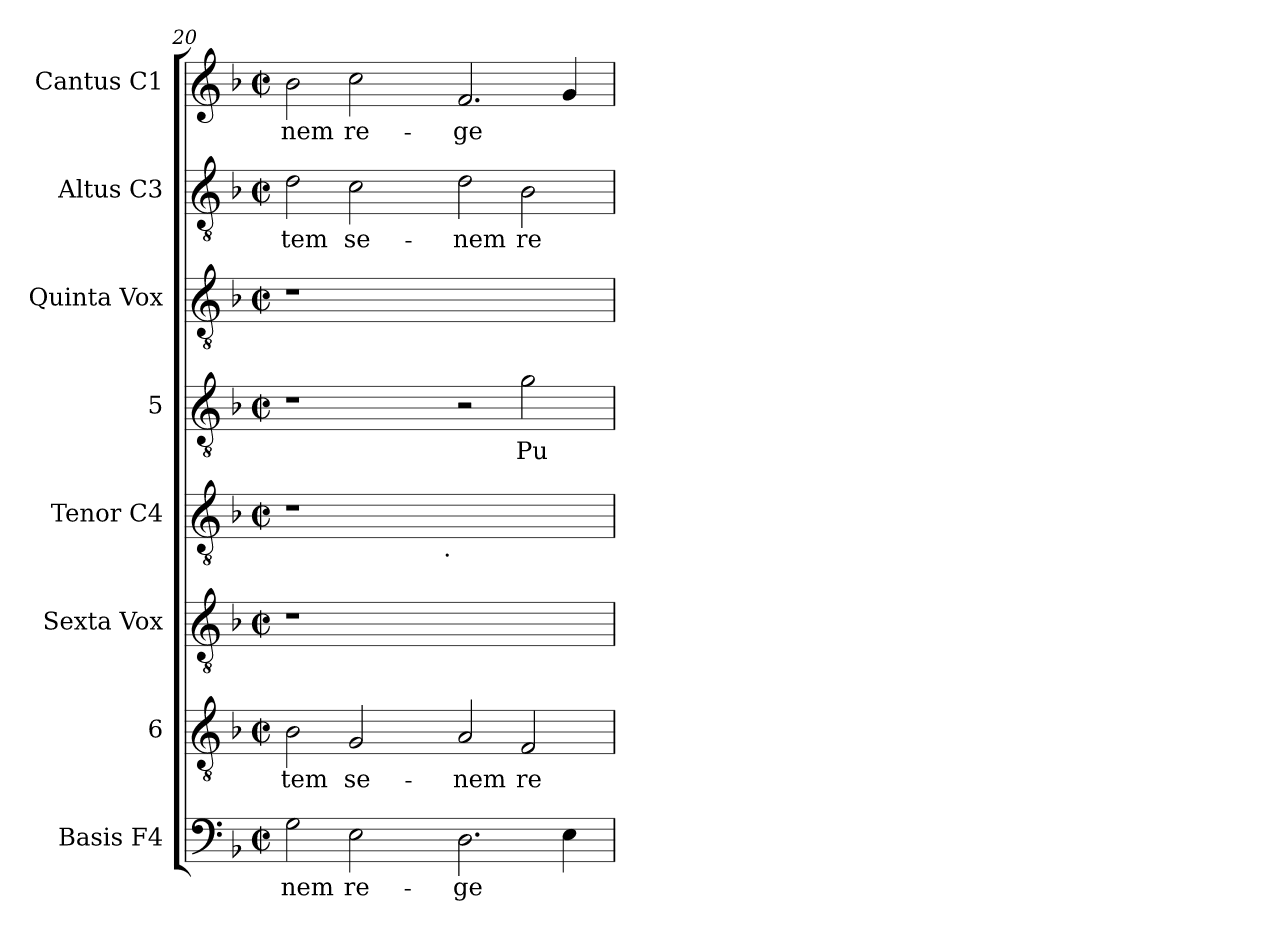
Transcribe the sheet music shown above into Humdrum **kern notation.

**kern	**text	**kern	**text	**kern	**kern	**kern	**text	**kern	**kern	**text	**kern	**text
*part8	*part8	*part7	*part7	*part6	*part5	*part4	*part4	*part3	*part2	*part2	*part1	*part1
*staff8	*staff8	*staff7	*staff7	*staff6	*staff5	*staff4	*staff4	*staff3	*staff2	*staff2	*staff1	*staff1
*I"Basis  F4	*	*I"6	*	*I"Sexta  Vox	*I"Tenor  C4	*I"5	*	*I"Quinta  Vox	*I"Altus  C3	*	*I"Cantus  C1	*
*I'B	*	*	*	*	*I'T	*	*	*	*I'A	*	*I'C	*
*clefF4	*	*clefGv2	*	*clefGv2	*clefGv2	*clefGv2	*	*clefGv2	*clefGv2	*	*clefG2	*
*k[b-]	*	*k[b-]	*	*k[b-]	*k[b-]	*k[b-]	*	*k[b-]	*k[b-]	*	*k[b-]	*
*F:	*	*F:	*	*F:	*F:	*F:	*	*F:	*F:	*	*F:	*
*M2/2	*	*M2/2	*	*M2/2	*M2/2	*M2/2	*	*M2/2	*M2/2	*	*M2/2	*
*met(c|)	*	*met(c|)	*	*met(c|)	*met(c|)	*met(c|)	*	*met(c|)	*met(c|)	*	*met(c|)	*
=20	=20	=20	=20	=20	=20	=20	=20	=20	=20	=20	=20	=20
!	!LO:LY:b:cj	!	!LO:LY:b:cj	!	!	!	!	!	!	!LO:LY:b:cj	!	!LO:LY:b:cj
*	*	*	*	*	*^	*	*	*	*	*	*	*
2G\	-nem	2B-\	-tem	1r	1r	2ryy	1r	.	1r	2d\	-tem	2b-\	-nem
!	!LO:LY:b:cj	!	!LO:LY:b:cj	!	!	!	!	!	!	!	!LO:LY:b:cj	!	!LO:LY:b:cj
2E\	re-	2G/	se-	.	.	4ryy	.	.	.	2c\	se-	2cc\	re-
.	.	.	.	.	.	8ryy	.	.	.	.	.	.	.
.	.	.	.	.	.	16ryy	.	.	.	.	.	.	.
.	.	.	.	.	.	64ryy	.	.	.	.	.	.	.
!	!	!	!	!	!	!LO:TX:b:t=.	!	!	!	!	!	!	!
.	.	.	.	.	.	1ryy	.	.	.	.	.	.	.
!	!LO:LY:b:cj	!	!LO:LY:b:cj	!	!	!	!	!	!	!	!LO:LY:b:cj	!	!LO:LY:b:cj
2.D\	-ge-	2A/	-nem	1ryy	1ryy	.	2r	.	1ryy	2d\	-nem	2.f/	-ge-
!	!	!	!LO:LY:b:cj	!	!	!	!	!LO:LY:b:cj	!	!	!LO:LY:b:cj	!	!
.	.	2F/	re-	.	.	.	2g\	Pu-	.	2B-\	re-	.	.
!	!LO:LY:b:cj	!	!	!	!	!	!	!	!	!	!	!	!LO:LY:b:cj
4E\	--	.	.	.	.	.	.	.	.	.	.	4g/	--
.	.	.	.	.	.	32.ryy	.	.	.	.	.	.	.
*	*	*	*	*	*v	*v	*	*	*	*	*	*	*
=	=	=	=	=	=	=	=	=	=	=	=	=
*-	*-	*-	*-	*-	*-	*-	*-	*-	*-	*-	*-	*-
